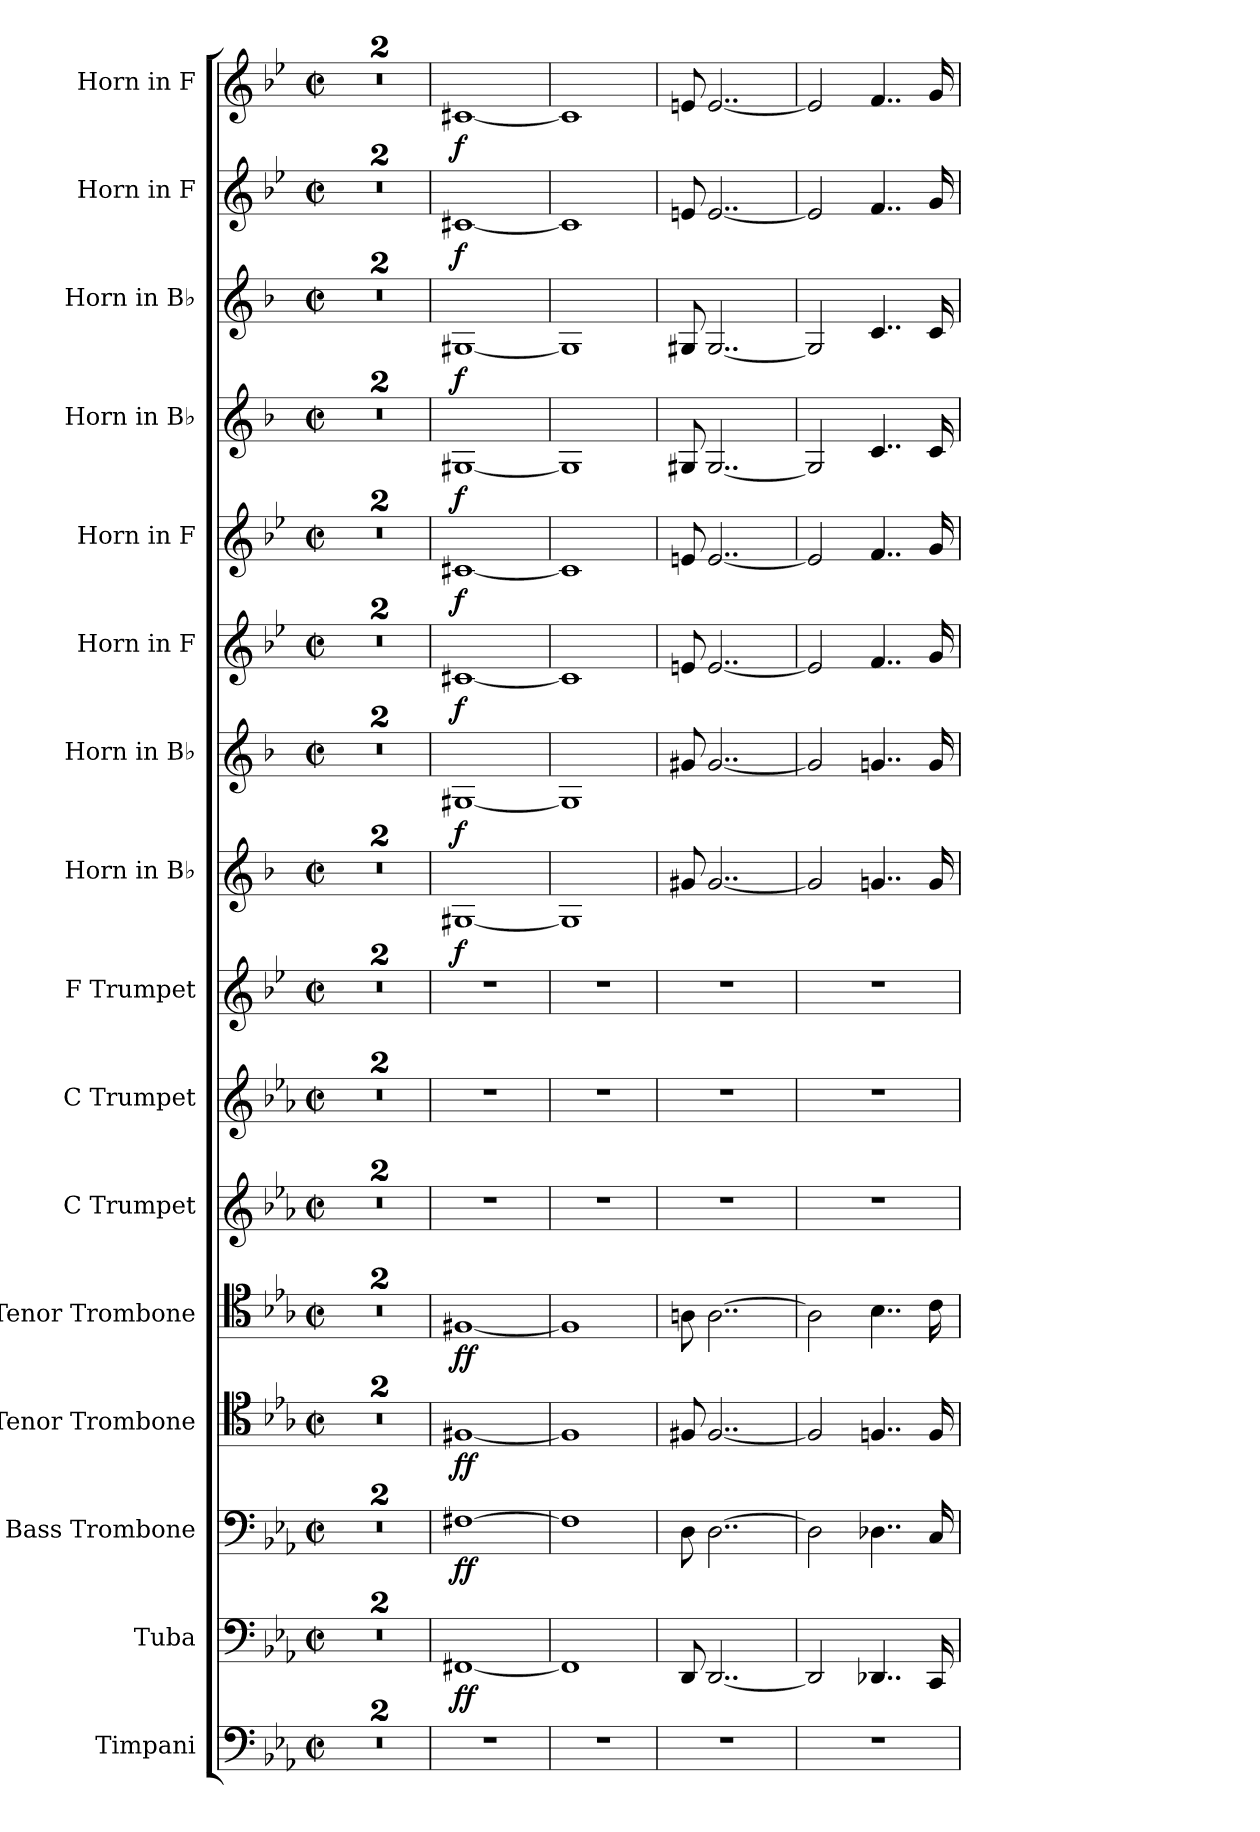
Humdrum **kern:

**kern	**kern	**dynam	**kern	**dynam	**kern	**dynam	**kern	**dynam	**kern	**kern	**kern	**kern	**dynam	**kern	**dynam	**kern	**dynam	**kern	**dynam	**kern	**dynam	**kern	**dynam	**kern	**dynam	**kern	**dynam
*part16	*part15	*part15	*part14	*part14	*part13	*part13	*part12	*part12	*part11	*part10	*part9	*part8	*part8	*part7	*part7	*part6	*part6	*part5	*part5	*part4	*part4	*part3	*part3	*part2	*part2	*part1	*part1
*staff16	*staff15	*staff15	*staff14	*staff14	*staff13	*staff13	*staff12	*staff12	*staff11	*staff10	*staff9	*staff8	*staff8	*staff7	*staff7	*staff6	*staff6	*staff5	*staff5	*staff4	*staff4	*staff3	*staff3	*staff2	*staff2	*staff1	*staff1
*I"Timpani	*I"Tuba	*	*I"Bass Trombone	*	*I"Tenor Trombone	*	*I"Tenor Trombone	*	*I"C Trumpet	*I"C Trumpet	*I"F Trumpet	*I"Horn in B♭	*	*I"Horn in B♭	*	*I"Horn in F	*	*I"Horn in F	*	*I"Horn in B♭	*	*I"Horn in B♭	*	*I"Horn in F	*	*I"Horn in F	*
*I'Timp.	*I'Tba.	*	*I'B. Tbn.	*	*I'T. Tbn.	*	*I'T. Tbn.	*	*I'C Tpt.	*I'C Tpt.	*I'F Tpt.	*	*	*	*	*	*	*	*	*	*	*	*	*	*	*	*
*clefF4	*clefF4	*	*clefF4	*	*clefC4	*	*clefC4	*	*clefG2	*clefG2	*clefG2	*clefG2	*	*clefG2	*	*clefG2	*	*clefG2	*	*clefG2	*	*clefG2	*	*clefG2	*	*clefG2	*
*	*	*	*	*	*	*	*	*	*	*	*ITrd-3c-5	*ITrd1c2	*	*ITrd1c2	*	*ITrd4c7	*	*ITrd4c7	*	*ITrd1c2	*	*ITrd1c2	*	*ITrd4c7	*	*ITrd4c7	*
*k[b-e-a-]	*k[b-e-a-]	*	*k[b-e-a-]	*	*k[b-e-a-]	*	*k[b-e-a-]	*	*k[b-e-a-]	*k[b-e-a-]	*k[b-e-a-]	*k[b-e-a-]	*	*k[b-e-a-]	*	*k[b-e-a-]	*	*k[b-e-a-]	*	*k[b-e-a-]	*	*k[b-e-a-]	*	*k[b-e-a-]	*	*k[b-e-a-]	*
*M2/2	*M2/2	*	*M2/2	*	*M2/2	*	*M2/2	*	*M2/2	*M2/2	*M2/2	*M2/2	*	*M2/2	*	*M2/2	*	*M2/2	*	*M2/2	*	*M2/2	*	*M2/2	*	*M2/2	*
*met(c|)	*met(c|)	*	*met(c|)	*	*met(c|)	*	*met(c|)	*	*met(c|)	*met(c|)	*met(c|)	*met(c|)	*	*met(c|)	*	*met(c|)	*	*met(c|)	*	*met(c|)	*	*met(c|)	*	*met(c|)	*	*met(c|)	*
*MM176	*MM176	*	*MM176	*	*MM176	*	*MM176	*	*MM176	*MM176	*MM176	*MM176	*	*MM176	*	*MM176	*	*MM176	*	*MM176	*	*MM176	*	*MM176	*	*MM176	*
=1	=1	=1	=1	=1	=1	=1	=1	=1	=1	=1	=1	=1	=1	=1	=1	=1	=1	=1	=1	=1	=1	=1	=1	=1	=1	=1	=1
1r	1r	.	1r	.	1r	.	1r	.	1r	1r	1r	1r	.	1r	.	1r	.	1r	.	1r	.	1r	.	1r	.	1r	.
=2	=2	=2	=2	=2	=2	=2	=2	=2	=2	=2	=2	=2	=2	=2	=2	=2	=2	=2	=2	=2	=2	=2	=2	=2	=2	=2	=2
1r	1r	.	1r	.	1r	.	1r	.	1r	1r	1r	1r	.	1r	.	1r	.	1r	.	1r	.	1r	.	1r	.	1r	.
=3	=3	=3	=3	=3	=3	=3	=3	=3	=3	=3	=3	=3	=3	=3	=3	=3	=3	=3	=3	=3	=3	=3	=3	=3	=3	=3	=3
!	!	!LO:DY:b	!	!LO:DY:b	!	!LO:DY:b	!	!LO:DY:b	!	!	!	!	!LO:DY:b	!	!LO:DY:b	!	!LO:DY:b	!	!LO:DY:b	!	!LO:DY:b	!	!LO:DY:b	!	!LO:DY:b	!	!LO:DY:b
1r	[1FF#X	ff	[1F#X	ff	[1F#X	ff	[1F#X	ff	1r	1r	1r	[1F#X	f	[1F#X	f	[1F#X	f	[1F#X	f	[1F#X	f	[1F#X	f	[1F#X	f	[1F#X	f
=4	=4	=4	=4	=4	=4	=4	=4	=4	=4	=4	=4	=4	=4	=4	=4	=4	=4	=4	=4	=4	=4	=4	=4	=4	=4	=4	=4
1r	1FF#]	.	1F#]	.	1F#]	.	1F#]	.	1r	1r	1r	1F#]	.	1F#]	.	1F#]	.	1F#]	.	1F#]	.	1F#]	.	1F#]	.	1F#]	.
=5	=5	=5	=5	=5	=5	=5	=5	=5	=5	=5	=5	=5	=5	=5	=5	=5	=5	=5	=5	=5	=5	=5	=5	=5	=5	=5	=5
1r	8DD/	.	8D\	.	8F#X/	.	8An\	.	1r	1r	1r	8f#X/	.	8f#X/	.	8An/	.	8An/	.	8F#X/	.	8F#X/	.	8An/	.	8An/	.
.	[2..DD/	.	[2..D\	.	[2..F#/	.	[2..A\	.	.	.	.	[2..f#/	.	[2..f#/	.	[2..A/	.	[2..A/	.	[2..F#/	.	[2..F#/	.	[2..A/	.	[2..A/	.
=6	=6	=6	=6	=6	=6	=6	=6	=6	=6	=6	=6	=6	=6	=6	=6	=6	=6	=6	=6	=6	=6	=6	=6	=6	=6	=6	=6
1r	2DD/]	.	2D\]	.	2F#/]	.	2A\]	.	1r	1r	1r	2f#/]	.	2f#/]	.	2A/]	.	2A/]	.	2F#/]	.	2F#/]	.	2A/]	.	2A/]	.
.	4..DD-X/	.	4..D-X\	.	4..Fn/	.	4..B-\	.	.	.	.	4..fn/	.	4..fn/	.	4..B-/	.	4..B-/	.	4..B-/	.	4..B-/	.	4..B-/	.	4..B-/	.
.	16CC/	.	16C/	.	16F/	.	16c\	.	.	.	.	16f/	.	16f/	.	16c/	.	16c/	.	16B-/	.	16B-/	.	16c/	.	16c/	.
=	=	=	=	=	=	=	=	=	=	=	=	=	=	=	=	=	=	=	=	=	=	=	=	=	=	=	=
*-	*-	*-	*-	*-	*-	*-	*-	*-	*-	*-	*-	*-	*-	*-	*-	*-	*-	*-	*-	*-	*-	*-	*-	*-	*-	*-	*-
